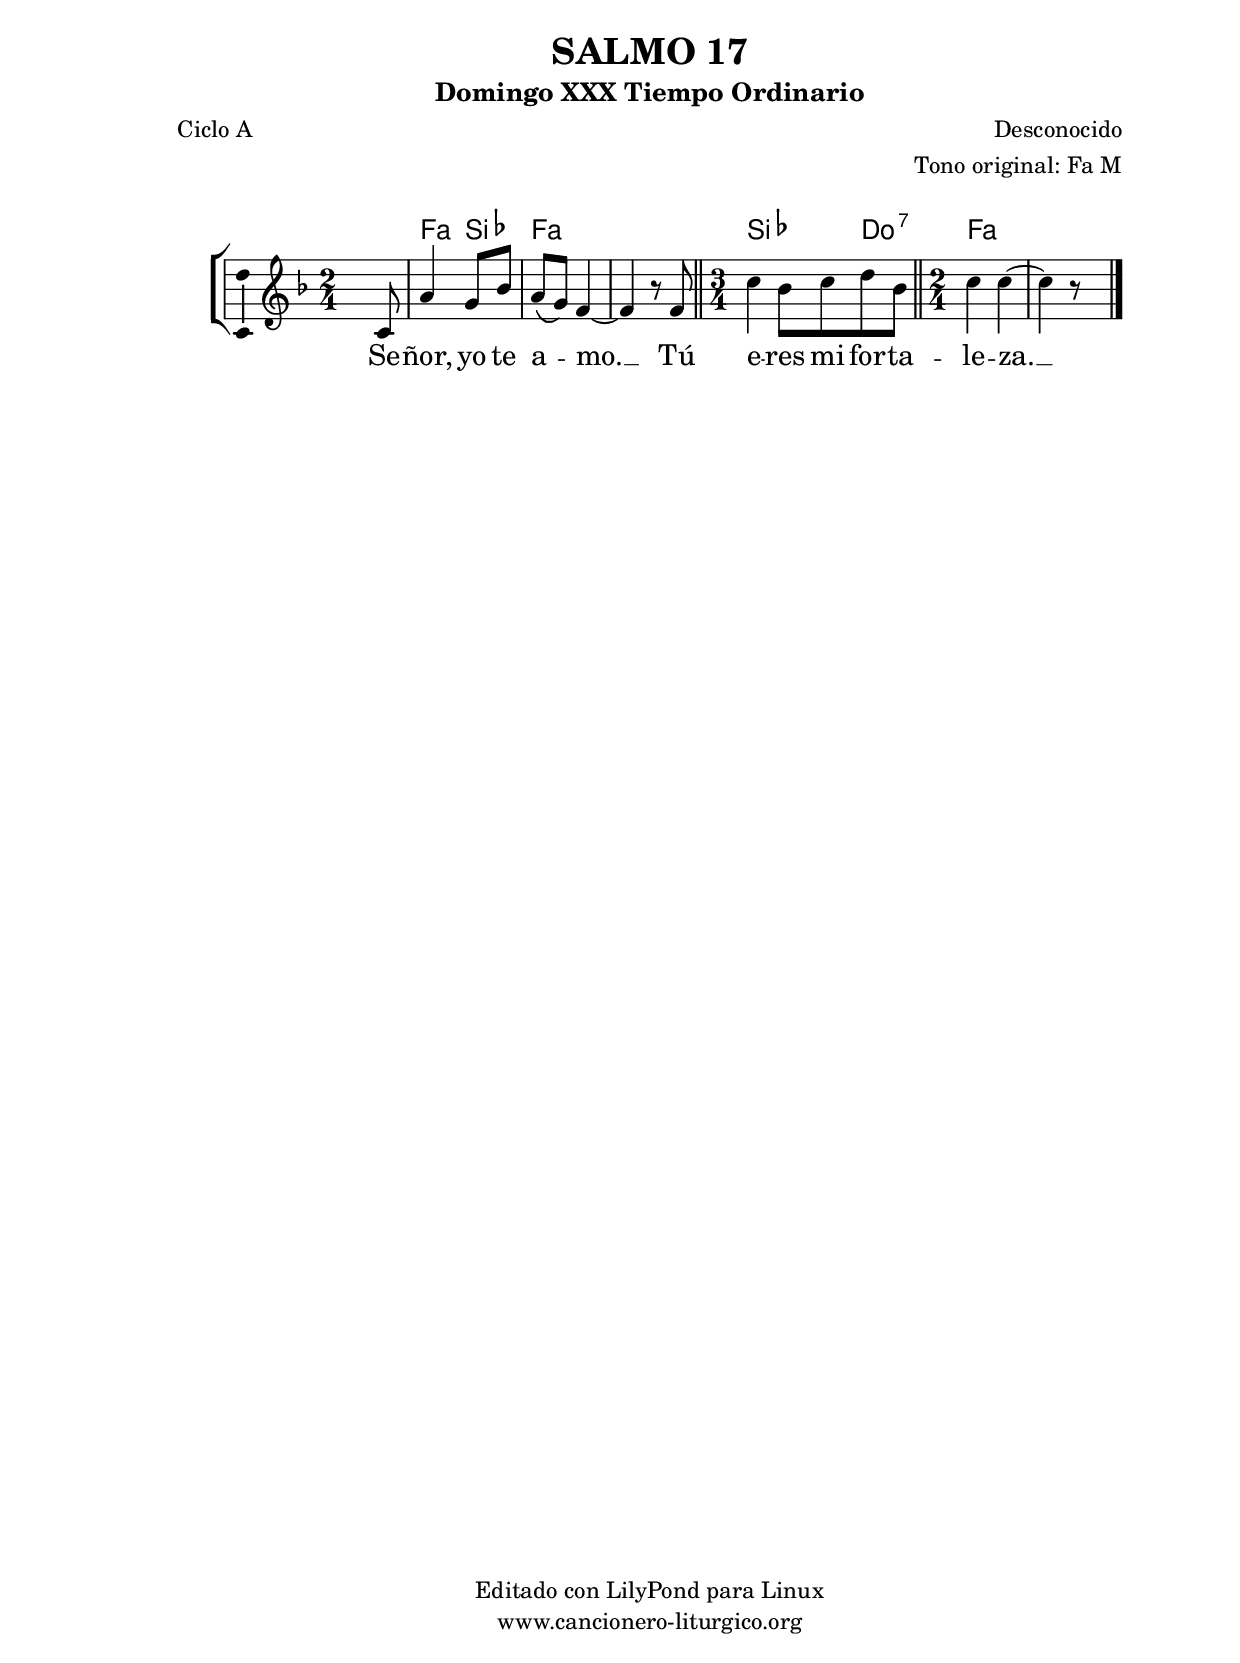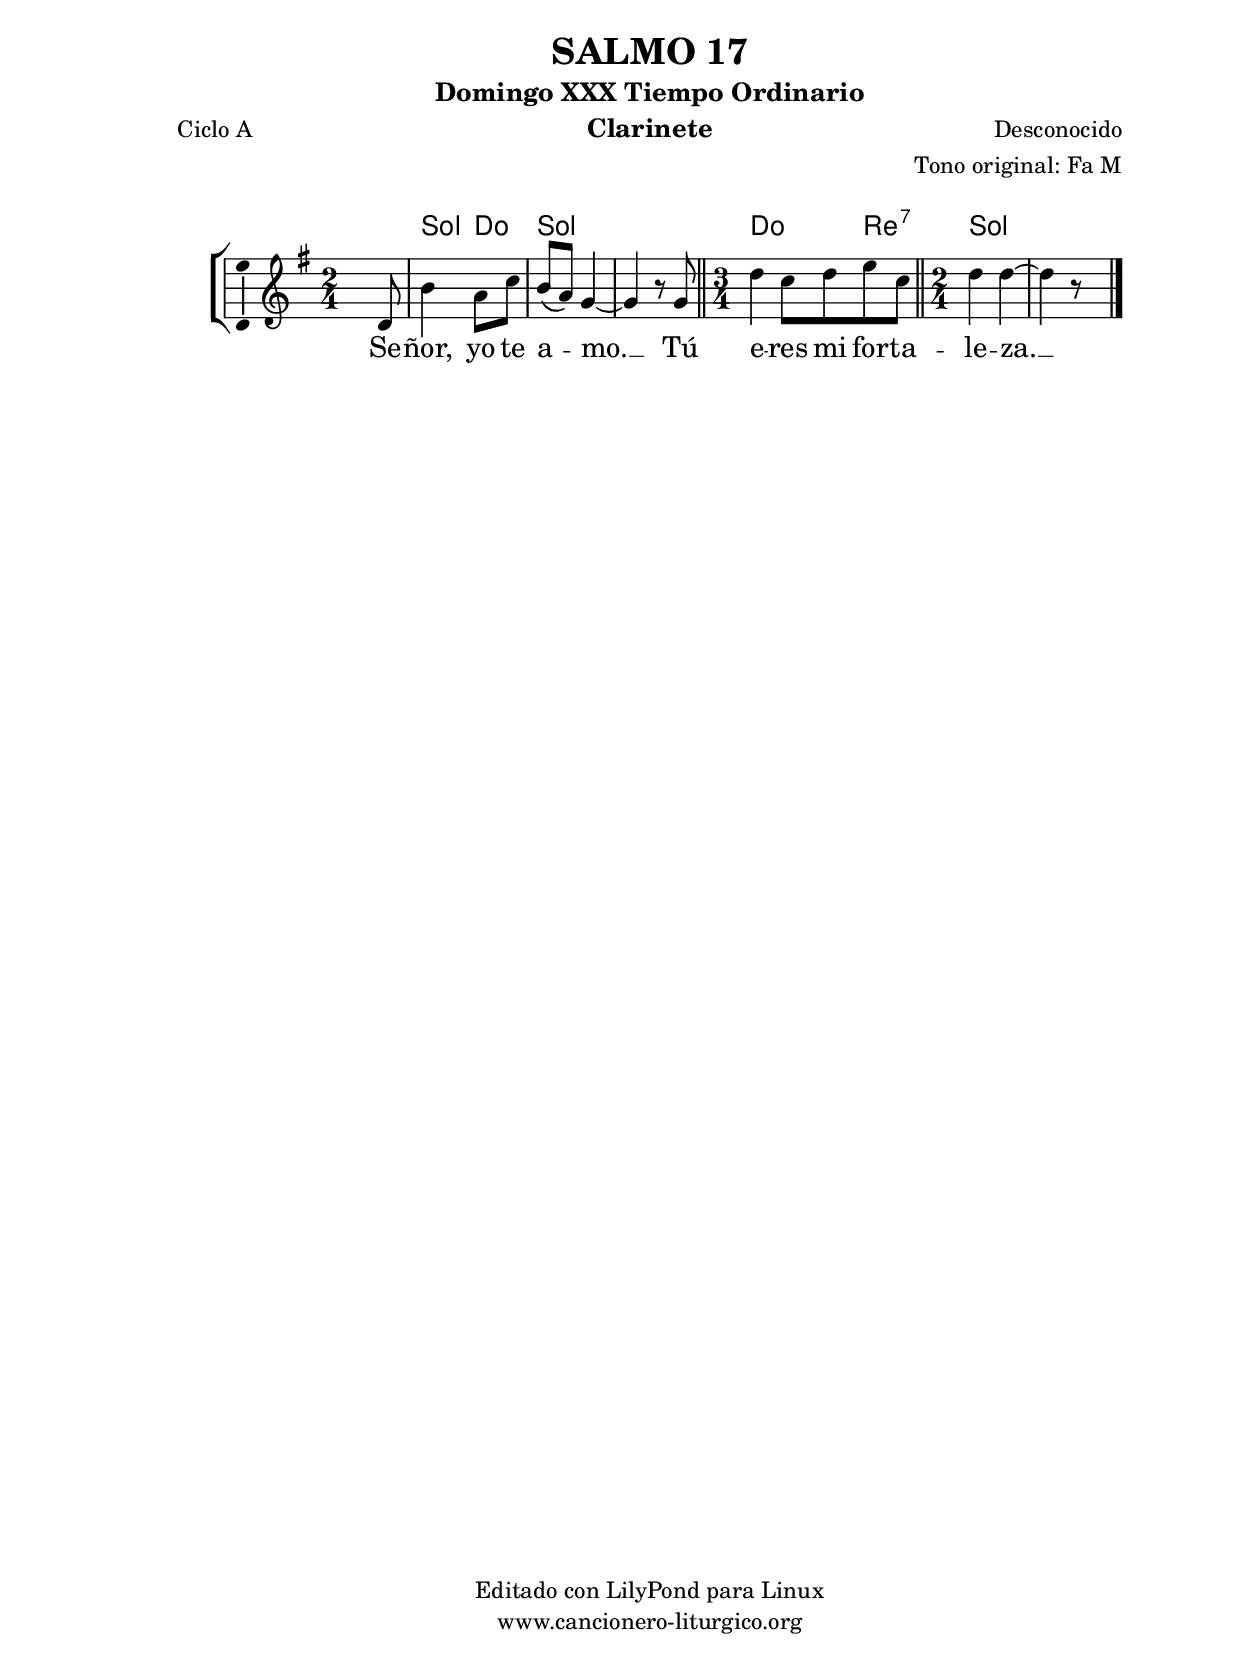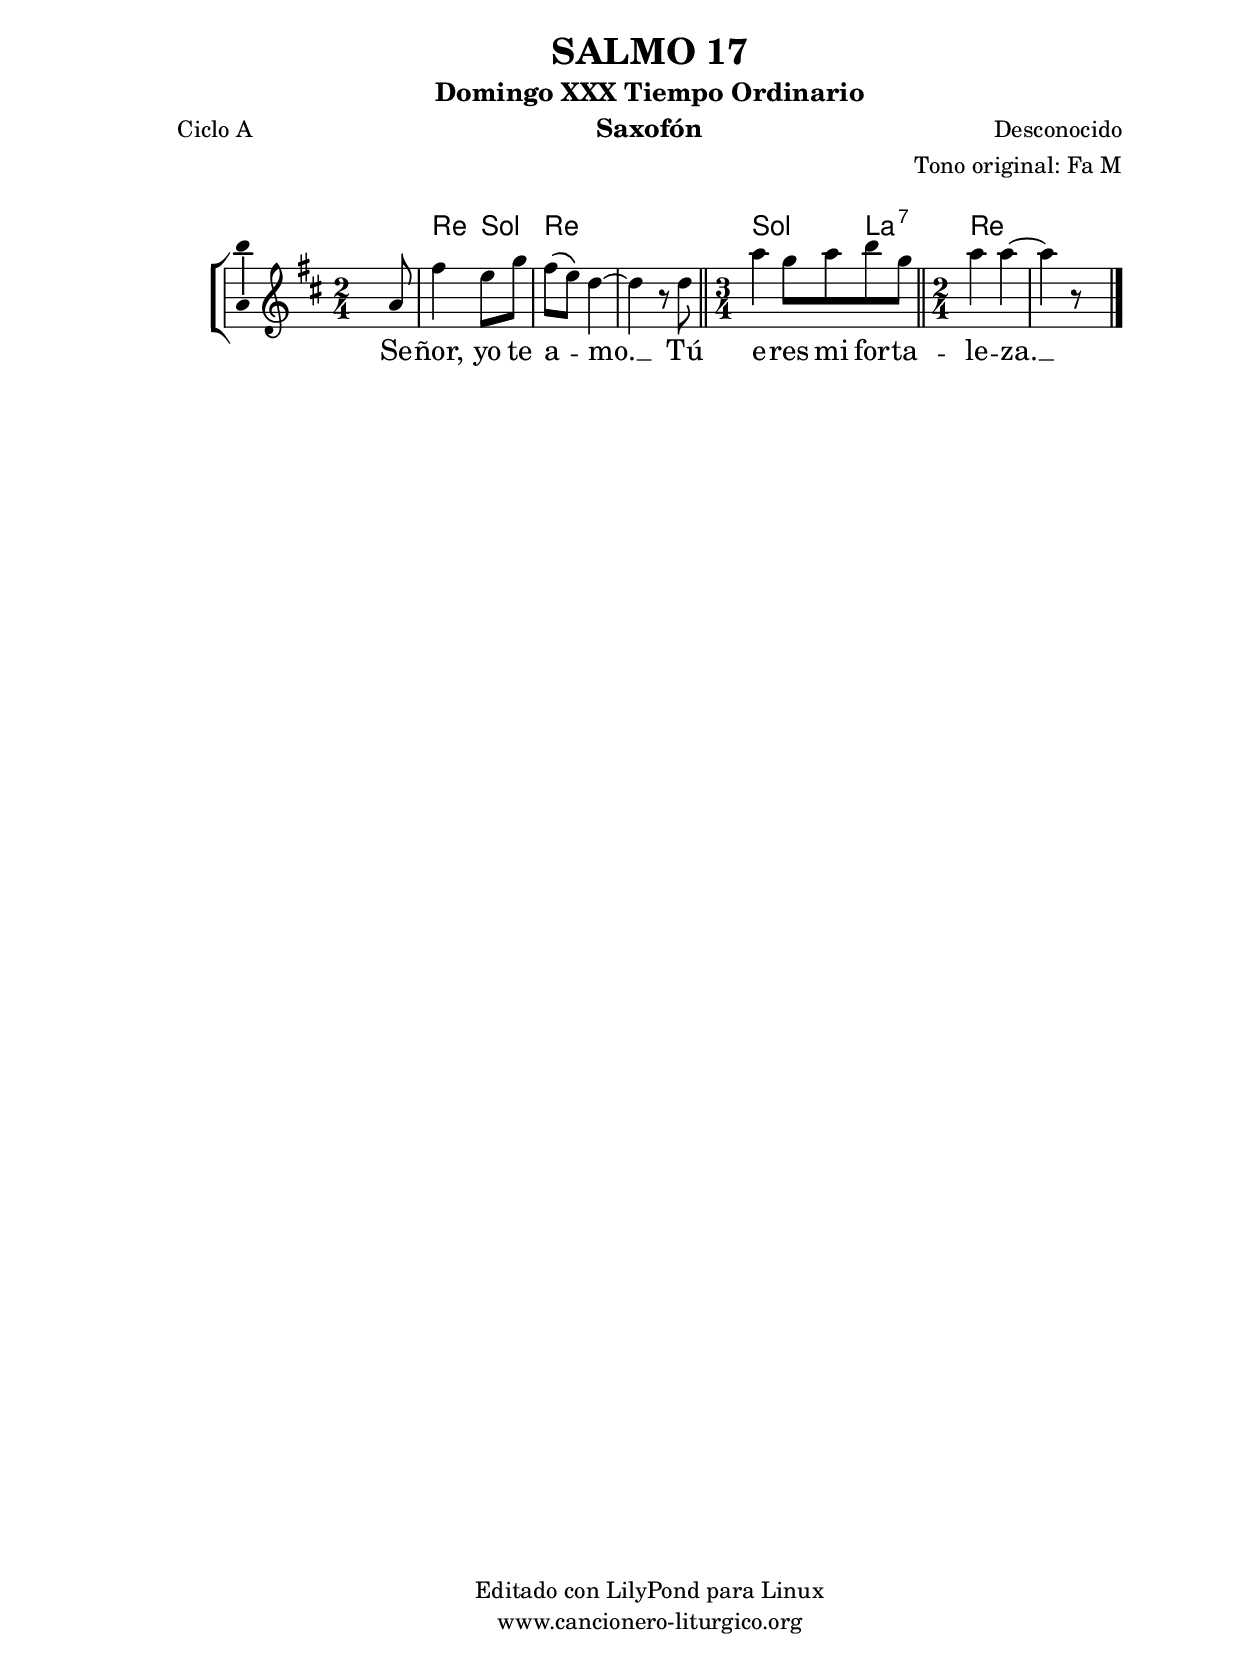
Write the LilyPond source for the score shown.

%
%para convertir .midi en .wav:
%timidity filename.midi -Ow -o finename.wav
%
%
%Para convertir de .wav a .mp3:
%lame -h -m j filename.wav
%
%
%para escuchar el midi:
%timidity nombrefichero.midi
%


%versión de lilypond para la que se ha escrito esta partitura:
\version "2.16.0"

	%Tamaño papel
	#(set-default-paper-size "a4")
	%Tamaño partitura
	#(set-global-staff-size 20)
	%No responde al pulsar sobre una nota
	#(ly:set-option 'point-and-click #f)

%parámetros del encabezamiento:
\header {
	title = "SALMO 17"
	subtitle = "Domingo XXX Tiempo Ordinario"
	composer = "Desconocido"
	poet = "Ciclo A"
	meter = ""
	arranger = "Tono original: Fa M"
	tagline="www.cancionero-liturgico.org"
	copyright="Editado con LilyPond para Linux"
	}

%parámetros asociados al papel:
\paper  {
	oddHeaderMarkup = \markup {\fill-line { \on-the-fly #not-first-page \fromproperty #'header:title \on-the-fly #not-first-page \fromproperty #'header:composer }}
	evenHeaderMarkup = \markup {\fill-line { \fromproperty #'header:composer \fromproperty #'header:title }}
	#(set-paper-size "a4")
	print-page-number = ##f
	first-page-number = 1
	print-first-page-number = ##f
%	head-separation = 3.0 \cm
	top-margin = 2.0 \cm
	bottom-margin = 0.5\cm
%%%	bottom-margin = -1.0\cm
	left-margin = 3.0 \cm
	line-width = 16.0 \cm 
	indent = 8\mm
	interscoreline = 2.\mm
	between-system-space = 15\mm
%	para que las partituras no llenen la hoja:
	ragged-bottom = ##t
%	idem para la última hoja:
	ragged-last-bottom = ##f
%	para que las partituras llenen el ancho del papel:
	ragged-last = ##f
	after-title-space = 2.5 \cm
%page-count=1
%system-count=8

	%Flexible Vertical Spacing
%	markup-markup-spacing =
%	#'((basic-distance . 15) (minimum-distance . 15) (padding . 3))
	markup-system-spacing =
	#'((basic-distance . 15) (minimum-distance . 15) (padding . 3))
	system-system-spacing =
	#'((basic-distance . 15) (minimum-distance . 15) (padding . 3))
	score-system-spacing =
	#'((basic-distance . 15) (minimum-distance . 15) (padding . 5))
%	top-system-spacing = % header
%	#'((basic-distance . 8) (minimum-distance . 0) (padding . 3))
%	top-markup-spacing =
%	#'((basic-distance . 20) (minimum-distance . 20) (padding . 3))
	last-bottom-spacing = % footer
	#'((basic-distance . 5) (minimum-distance . 5) (padding . 3))
%	score-markup-spacing =
%	#'((basic-distance . 16) (minimum-distance . 13) (padding . 3))

	}


%parámetros que afectan a toda la partitura:
global =  {
	%clave de sol (G):
	\clef G
	%armadura:
%	\transpose ees f
	\key f \major
	\tempo 4=100
	\set Score.tempoHideNote = ##t
	}


acordes = {
	\italianChords
	\chordmode {
%	\transpose ees f
{

s2
f4 bes f2 f2 bes c4:7 f2 f

	}
	}
}

melodia = 
%	\transpose ees f
{
	\relative c'{

\time 2/4
s4 s8 c8
a'4 g8 bes
a8 \(g\) f4~
f4 r8 f8
\bar "||"
\time 3/4
c'4 bes8 c d bes
\bar "||"
\time 2/4
c4 c~
c4 r8 s8

	\bar "|."
	}
	}


texto = \lyricmode {
Se -- ñor, yo te a -- _ mo. __ Tú e -- res mi for -- ta -- le -- za. __
	}


acordesStaff = \context ChordNames = acordesStaff <<
	\set chordChanges = ##t
	\acordes
	>>


vozStaff = \context Voice = vozStaff
\with {\consists "Ambitus_engraver"}
<<
%	\set Staff.instrumentName = ""
%	\set Staff.shortInstrumentName = ""
%	\set Staff.midiInstrument = #"clarinet"
%	\set Staff.midiInstrument = #"cello"
%	\set Staff.midiInstrument = #"flute"
	\set Staff.midiInstrument = #"electric guitar (jazz)"
%	\set Staff.midiInstrument = #"english horn"
%	\set Staff.midiInstrument = #"violin"
%	\set Staff.midiInstrument = #"glockenspiel"
	\set Staff.midiMinimumVolume = #0.7
	\set Staff.midiMaximumVolume = #0.9
	\global
	\melodia
	>>


textoStaff = \context Lyrics = textoStaff <<
	\lyricsto vozStaff \texto
	>>

\book {
	\score {
		\context ChoirStaff {
			\override StaffGroup.SystemStartBracket #'collapse-height = #1
			\override Score.SystemStartBar #'collapse-height = #1
			<<
			\acordesStaff
			\vozStaff
			\textoStaff
			>>
			}
		\layout {
	    		\context {
				\Lyrics
				\override LyricText #'font-size = #2
				}
	   		 \context {
				\Score
				%fontSize = #3
				\override StaffSymbol #'staff-space = #(magstep +3)
				%\override Beam #'thickness = #0.55
				%\override SpacingSpanner #'spacing-increment = #1.0
				%\override Slur #'height-limit = #1.5
				}
			}
		}
	\score {
		\unfoldRepeats
		\context ChoirStaff {
			<<
			\acordesStaff
			\vozStaff
			>>
			}
		\midi {
	  		\context {
	  			\Score
				tempoWholesPerMinute = #(ly:make-moment 70 4)
				}
			}
		}
	}

%Partitura para clarinete
#(define output-suffix "C")
\book {
	\header{
		instrument = "Clarinete"
		}
	\score {
		\context ChoirStaff {
			\override StaffGroup.SystemStartBracket #'collapse-height = #1
			\override Score.SystemStartBar #'collapse-height = #1
\transpose c d
			<<
			\acordesStaff
			\vozStaff
			\textoStaff
			>>
			}
		\layout {
	    		\context {
				\Lyrics
				\override LyricText #'font-size = #2
				}
	   		 \context {
				\Score
				%fontSize = #3
				\override StaffSymbol #'staff-space = #(magstep +3)
				%\override Beam #'thickness = #0.55
				%\override SpacingSpanner #'spacing-increment = #1.0
				%\override Slur #'height-limit = #1.5
				}
			}
		}
	}

%Partitura para saxofón
#(define output-suffix "S")
\book {
	\header{
		instrument = "Saxofón"
		}
	\score {
		\context ChoirStaff {
			\override StaffGroup.SystemStartBracket #'collapse-height = #1
			\override Score.SystemStartBar #'collapse-height = #1
\transpose c a
			<<
			\acordesStaff
			\vozStaff
			\textoStaff
			>>
			}
		\layout {
	    		\context {
				\Lyrics
				\override LyricText #'font-size = #2
				}
	   		 \context {
				\Score
				%fontSize = #3
				\override StaffSymbol #'staff-space = #(magstep +3)
				%\override Beam #'thickness = #0.55
				%\override SpacingSpanner #'spacing-increment = #1.0
				%\override Slur #'height-limit = #1.5
				}
			}
		}
	}

